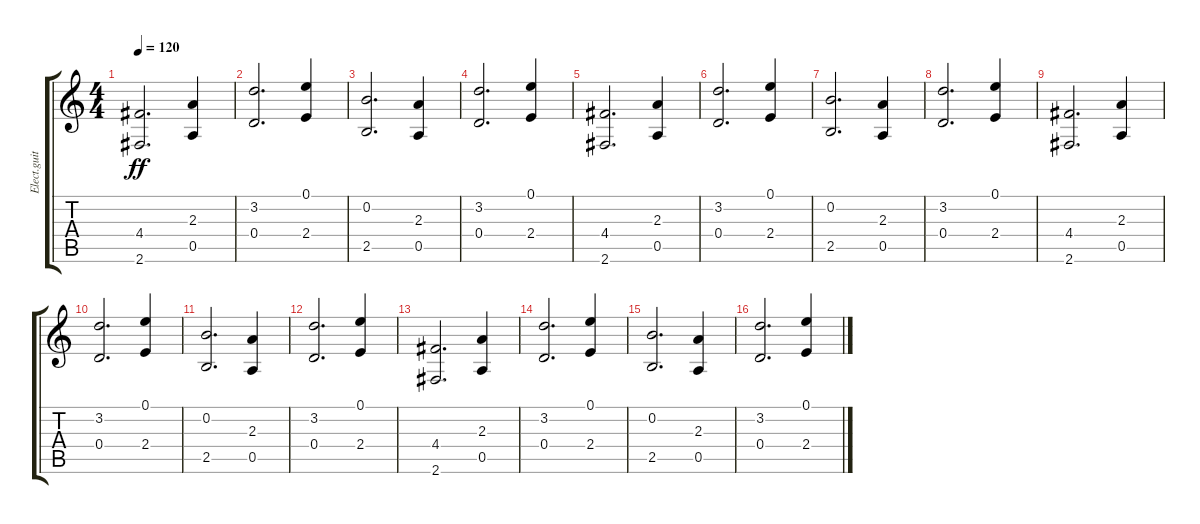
\track ("Elect.guitar (clean)" "Elect.guit") {instrument distortionguitar}
\staff {score tabs}
\tuning (E4 B3 G3 D3 A2 E2) {hide}
\ts (4 4)
\tempo 120
\clef g2
\ks c
(4.4 2.6).2{d dy ff} (2.3 0.5).4 |
(3.2 0.4).2{d} (0.1 2.4).4 |
(0.2 2.5).2{d} (2.3 0.5).4 |
(3.2 0.4).2{d} (0.1 2.4).4 |
(4.4 2.6).2{d} (2.3 0.5).4 |
(3.2 0.4).2{d} (0.1 2.4).4 |
(0.2 2.5).2{d} (2.3 0.5).4 |
(3.2 0.4).2{d} (0.1 2.4).4 |
(4.4 2.6).2{d} (2.3 0.5).4 |
(3.2 0.4).2{d} (0.1 2.4).4 |
(0.2 2.5).2{d} (2.3 0.5).4 |
(3.2 0.4).2{d} (0.1 2.4).4 |
(4.4 2.6).2{d} (2.3 0.5).4 |
(3.2 0.4).2{d} (0.1 2.4).4 |
(0.2 2.5).2{d} (2.3 0.5).4 |
(3.2 0.4).2{d} (0.1 2.4).4
